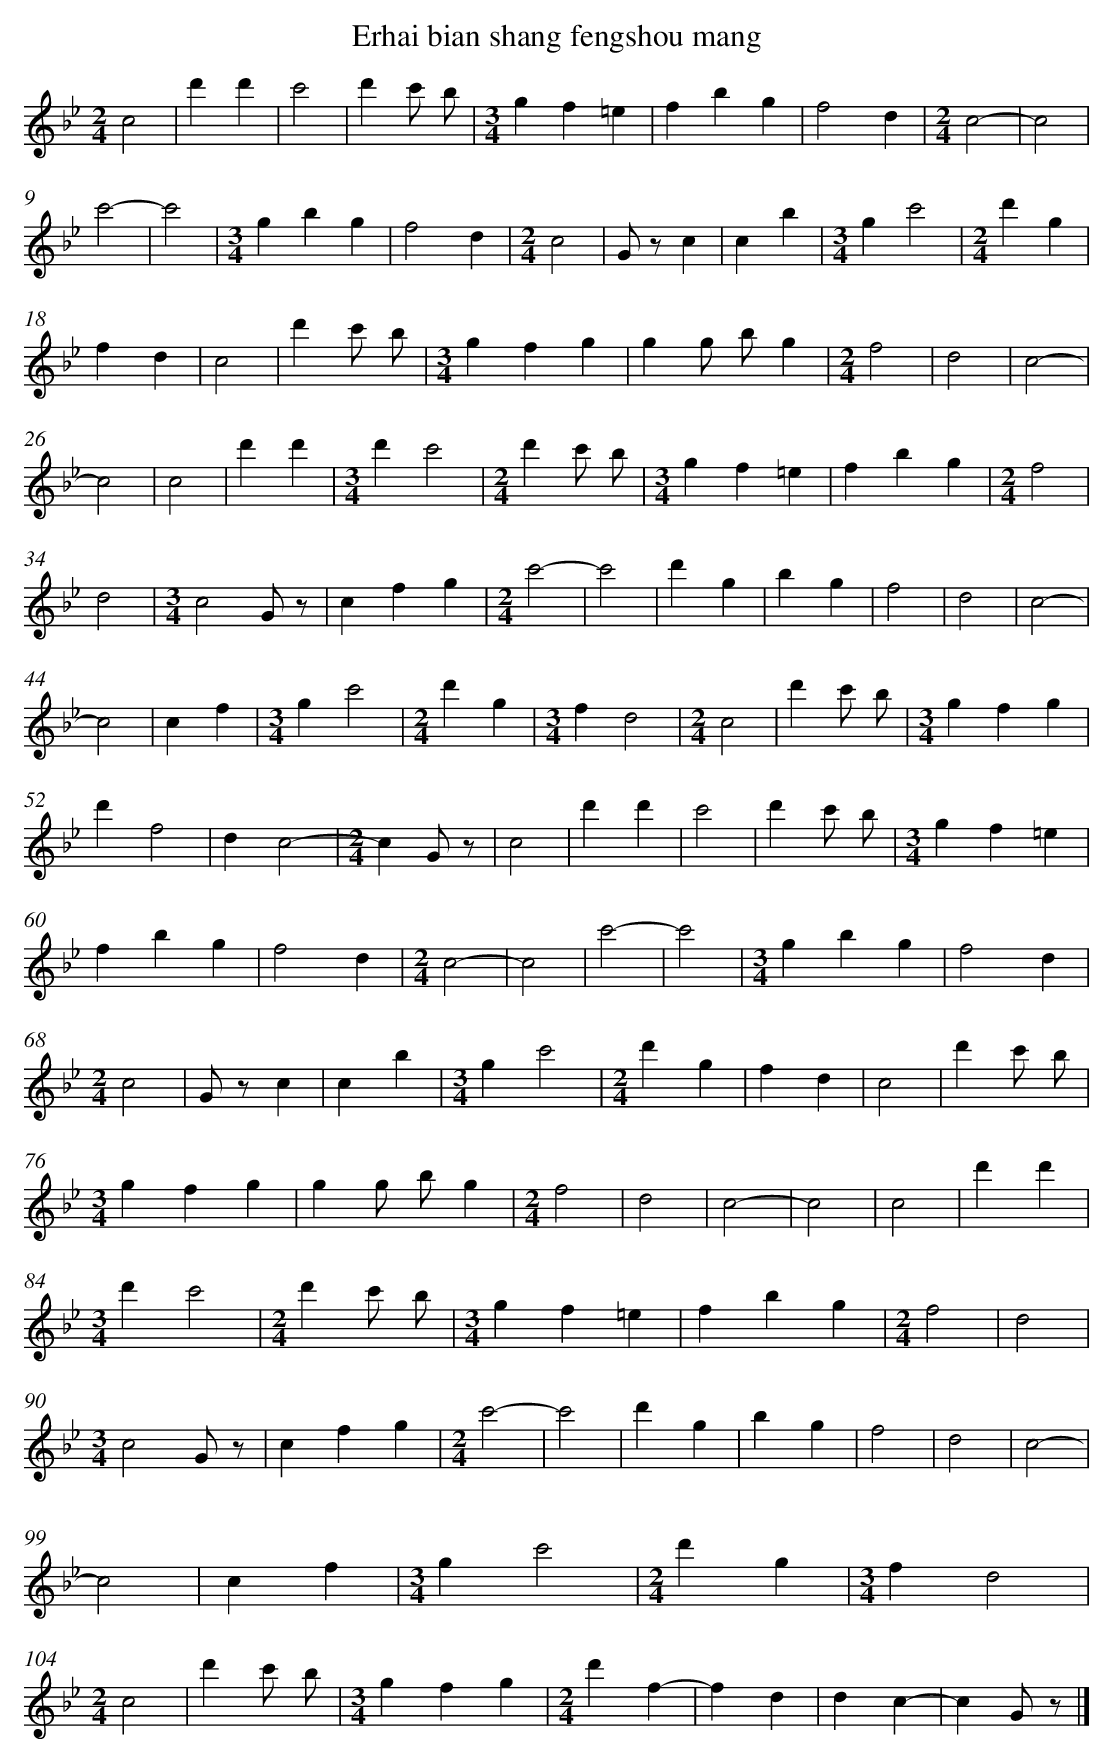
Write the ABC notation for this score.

X:1
T: Erhai bian shang fengshou mang
L: 1/4
M: 2/4
K: Bb
c2 [I:setbarnb 1]|
d'd' |
c'2 |
d'c'/ b/ |
[M:3/4]gf=e |
fbg |
f2d |
[M:2/4]c2- |
c2 |
c'2- |
c'2 |
[M:3/4]gbg |
f2d |
[M:2/4]c2 |
G/ z/c |
cb |
[M:3/4]gc'2 |
[M:2/4]d'g |
fd |
c2 |
d'c'/ b/ |
[M:3/4]gfg |
gg/ b/g |
[M:2/4]f2 |
d2 |
c2- |
c2 |
c2 |
d'd' |
[M:3/4]d'c'2 |
[M:2/4]d'c'/ b/ |
[M:3/4]gf=e |
fbg |
[M:2/4]f2 |
d2 |
[M:3/4]c2G/ z/ |
cfg |
[M:2/4]c'2- |
c'2 |
d'g |
bg |
f2 |
d2 |
c2- |
c2 |
cf |
[M:3/4]gc'2 |
[M:2/4]d'g |
[M:3/4]fd2 |
[M:2/4]c2 |
d'c'/ b/ |
[M:3/4]gfg |
d'f2 |
dc2- |
[M:2/4]cG/ z/ |
c2 |
d'd' |
c'2 |
d'c'/ b/ |
[M:3/4]gf=e |
fbg |
f2d |
[M:2/4]c2- |
c2 |
c'2- |
c'2 |
[M:3/4]gbg |
f2d |
[M:2/4]c2 |
G/ z/c |
cb |
[M:3/4]gc'2 |
[M:2/4]d'g |
fd |
c2 |
d'c'/ b/ |
[M:3/4]gfg |
gg/ b/g |
[M:2/4]f2 |
d2 |
c2- |
c2 |
c2 |
d'd' |
[M:3/4]d'c'2 |
[M:2/4]d'c'/ b/ |
[M:3/4]gf=e |
fbg |
[M:2/4]f2 |
d2 |
[M:3/4]c2G/ z/ |
cfg |
[M:2/4]c'2- |
c'2 |
d'g |
bg |
f2 |
d2 |
c2- |
c2 |
cf |
[M:3/4]gc'2 |
[M:2/4]d'g |
[M:3/4]fd2 |
[M:2/4]c2 |
d'c'/ b/ |
[M:3/4]gfg |
[M:2/4]d'f- |
fd |
dc- |
cG/ z/ |]
